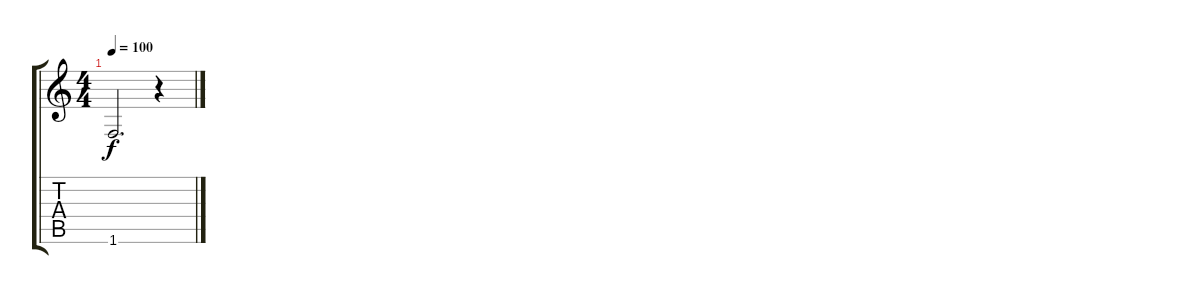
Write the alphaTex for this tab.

\track "" {mute instrument acousticguitarsteel}
\staff {score tabs}
\tuning (E4 B3 G3 D3 A2 E2) {hide}
\ts (4 4)
\tempo 100
\clef g2
\ks c
1.6{t}.2{d dy f} r.4
